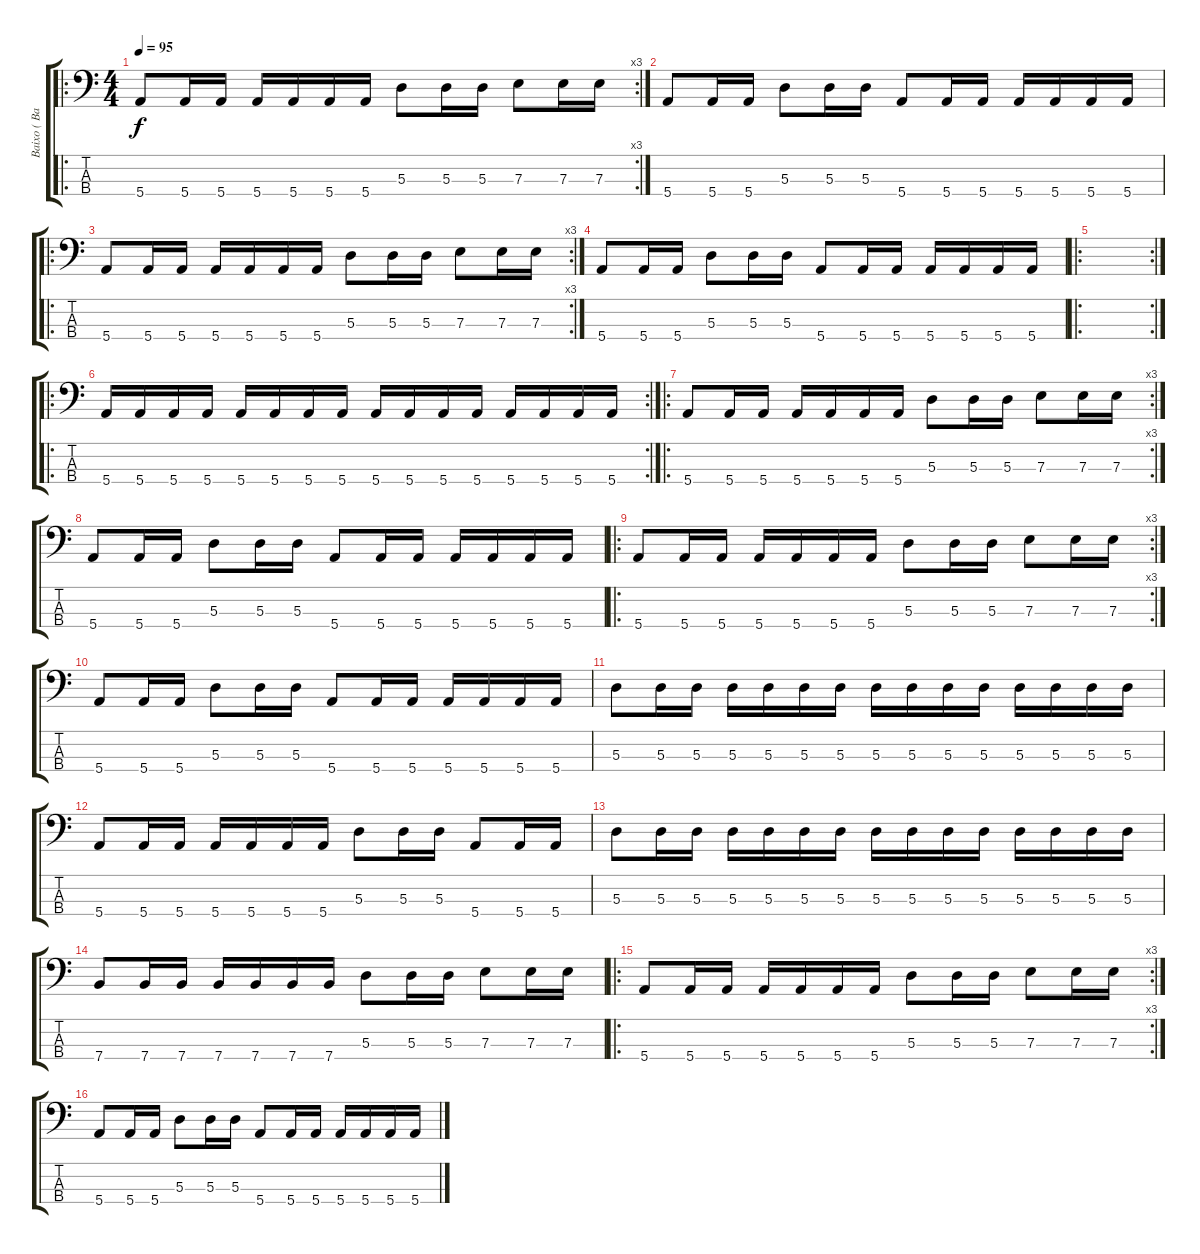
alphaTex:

\track ("Baixo ( Bass)" "Baixo ( Ba") {instrument electricbasspick}
\staff {score tabs}
\tuning (G2 D2 A1 E1) {hide}
\ro
\rc 3
\ts (4 4)
\tempo 95
\clef f4
\ks c
5.4.8{dy f instrument electricbasspick} 5.4.16 5.4.16 5.4.16 5.4.16 5.4.16 5.4.16 5.3.8 5.3.16 5.3.16 7.3.8 7.3.16 7.3.16 |
5.4.8 5.4.16 5.4.16 5.3.8 5.3.16 5.3.16 5.4.8 5.4.16 5.4.16 5.4.16 5.4.16 5.4.16 5.4.16 |
\ro
\rc 3
5.4.8 5.4.16 5.4.16 5.4.16 5.4.16 5.4.16 5.4.16 5.3.8 5.3.16 5.3.16 7.3.8 7.3.16 7.3.16 |
5.4.8 5.4.16 5.4.16 5.3.8 5.3.16 5.3.16 5.4.8 5.4.16 5.4.16 5.4.16 5.4.16 5.4.16 5.4.16 |
\ro
\rc 2
|
\ro
\rc 2
5.4.16 5.4.16 5.4.16 5.4.16 5.4.16 5.4.16 5.4.16 5.4.16 5.4.16 5.4.16 5.4.16 5.4.16 5.4.16 5.4.16 5.4.16 5.4.16 |
\ro
\rc 3
5.4.8 5.4.16 5.4.16 5.4.16 5.4.16 5.4.16 5.4.16 5.3.8 5.3.16 5.3.16 7.3.8 7.3.16 7.3.16 |
5.4.8 5.4.16 5.4.16 5.3.8 5.3.16 5.3.16 5.4.8 5.4.16 5.4.16 5.4.16 5.4.16 5.4.16 5.4.16 |
\ro
\rc 3
5.4.8 5.4.16 5.4.16 5.4.16 5.4.16 5.4.16 5.4.16 5.3.8 5.3.16 5.3.16 7.3.8 7.3.16 7.3.16 |
5.4.8 5.4.16 5.4.16 5.3.8 5.3.16 5.3.16 5.4.8 5.4.16 5.4.16 5.4.16 5.4.16 5.4.16 5.4.16 |
5.3.8 5.3.16 5.3.16 5.3.16 5.3.16 5.3.16 5.3.16 5.3.16 5.3.16 5.3.16 5.3.16 5.3.16 5.3.16 5.3.16 5.3.16 |
5.4.8 5.4.16 5.4.16 5.4.16 5.4.16 5.4.16 5.4.16 5.3.8 5.3.16 5.3.16 5.4.8 5.4.16 5.4.16 |
5.3.8 5.3.16 5.3.16 5.3.16 5.3.16 5.3.16 5.3.16 5.3.16 5.3.16 5.3.16 5.3.16 5.3.16 5.3.16 5.3.16 5.3.16 |
7.4.8 7.4.16 7.4.16 7.4.16 7.4.16 7.4.16 7.4.16 5.3.8 5.3.16 5.3.16 7.3.8 7.3.16 7.3.16 |
\ro
\rc 3
5.4.8 5.4.16 5.4.16 5.4.16 5.4.16 5.4.16 5.4.16 5.3.8 5.3.16 5.3.16 7.3.8 7.3.16 7.3.16 |
5.4.8 5.4.16 5.4.16 5.3.8 5.3.16 5.3.16 5.4.8 5.4.16 5.4.16 5.4.16 5.4.16 5.4.16 5.4.16
